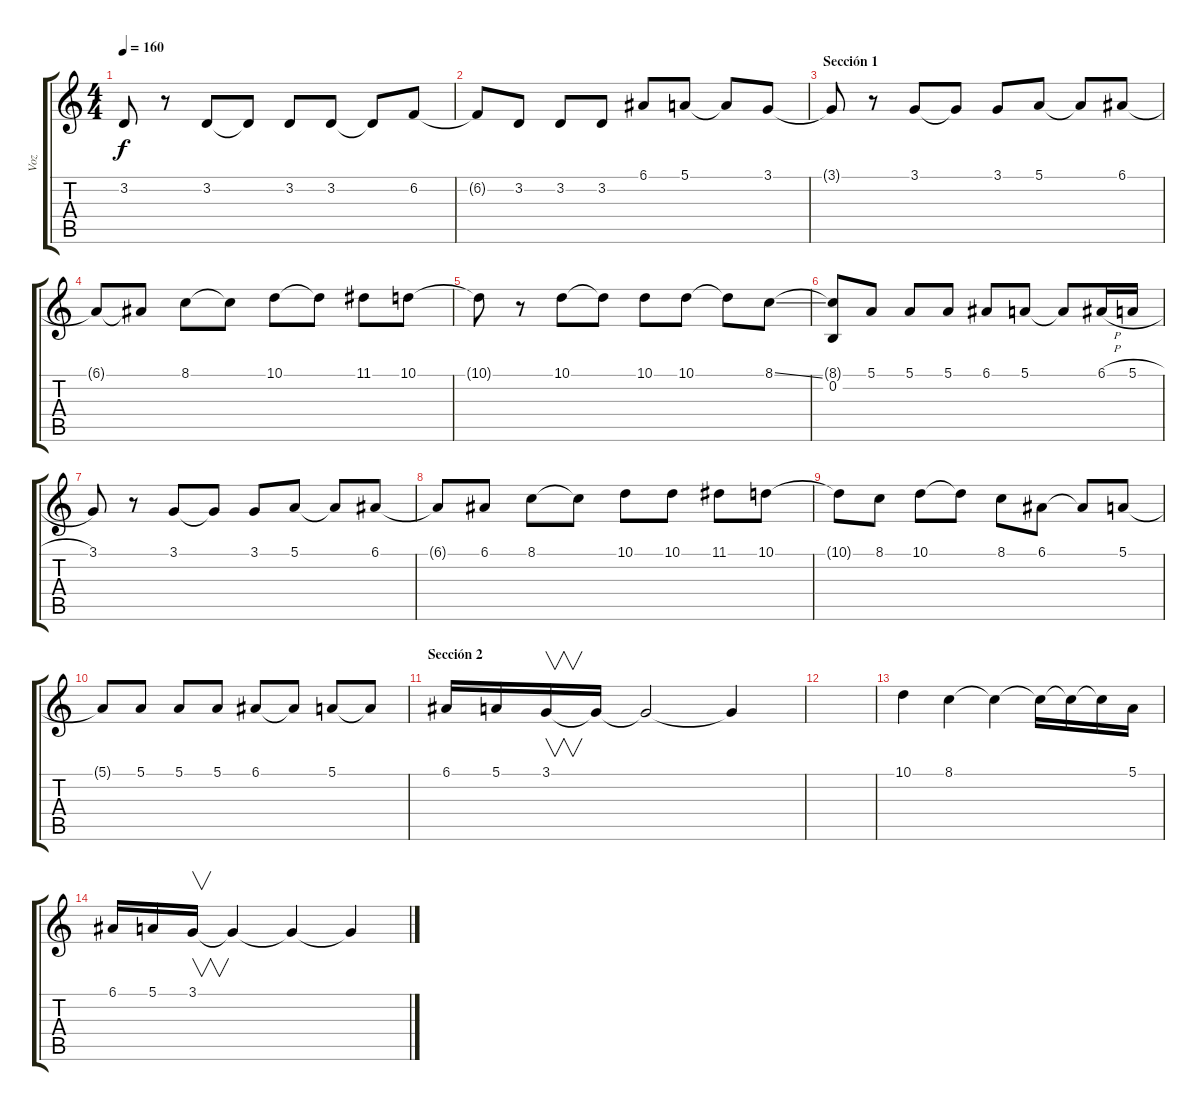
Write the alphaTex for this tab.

\track ("Voz" "Voz") {instrument trombone}
\staff {score tabs}
\tuning (E4 B3 G3 D3 A2 E2) {hide}
\ts (4 4)
\tempo 160
\clef g2
\ks c
3.2{t}.8{dy f} r.8 3.2.8 3.2{t}.8 3.2.8 3.2.8 3.2{t}.8 6.2.8 |
6.2{t}.8 3.2.8 3.2.8 3.2.8 6.1.8 5.1.8 5.1{t}.8 3.1.8 |
\section ("" "Sección 1")
3.1{t}.8 r.8 3.1.8 3.1{t}.8 3.1.8 5.1.8 5.1{t}.8 6.1.8 |
6.1{t}.8 6.1{t}.8 8.1.8 8.1{t}.8 10.1.8 10.1{t}.8 11.1.8 10.1.8 |
10.1{t}.8 r.8 10.1.8 10.1{t}.8 10.1.8 10.1.8 10.1{t}.8 8.1{ss}.8 |
(8.1{t} 0.2).8 5.1.8 5.1.8 5.1.8 6.1.8 5.1.8 5.1{t}.8 6.1{h}.16 5.1{h}.16 |
3.1.8 r.8 3.1.8 3.1{t}.8 3.1.8 5.1.8 5.1{t}.8 6.1.8 |
6.1{t}.8 6.1.8 8.1.8 8.1{t}.8 10.1.8 10.1.8 11.1.8 10.1.8 |
10.1{t}.8 8.1.8 10.1.8 10.1{t}.8 8.1.8 6.1.8 6.1{t}.8 5.1.8 |
5.1{t}.8 5.1.8 5.1.8 5.1.8 6.1.8 6.1{t}.8 5.1.8 5.1{t}.8 |
\section ("" "Sección 2")
6.1.16 5.1.16 3.1.16{v} 3.1{t}.16 3.1{t}.2 3.1{t}.4 |
|
10.1.4 8.1.4 8.1{t}.4 8.1{t}.16 8.1{t}.16 8.1{t}.16 5.1.16 |
6.1.16 5.1.16 3.1.16{v} 3.1{t}.4 3.1{t}.4 3.1{t}.4
